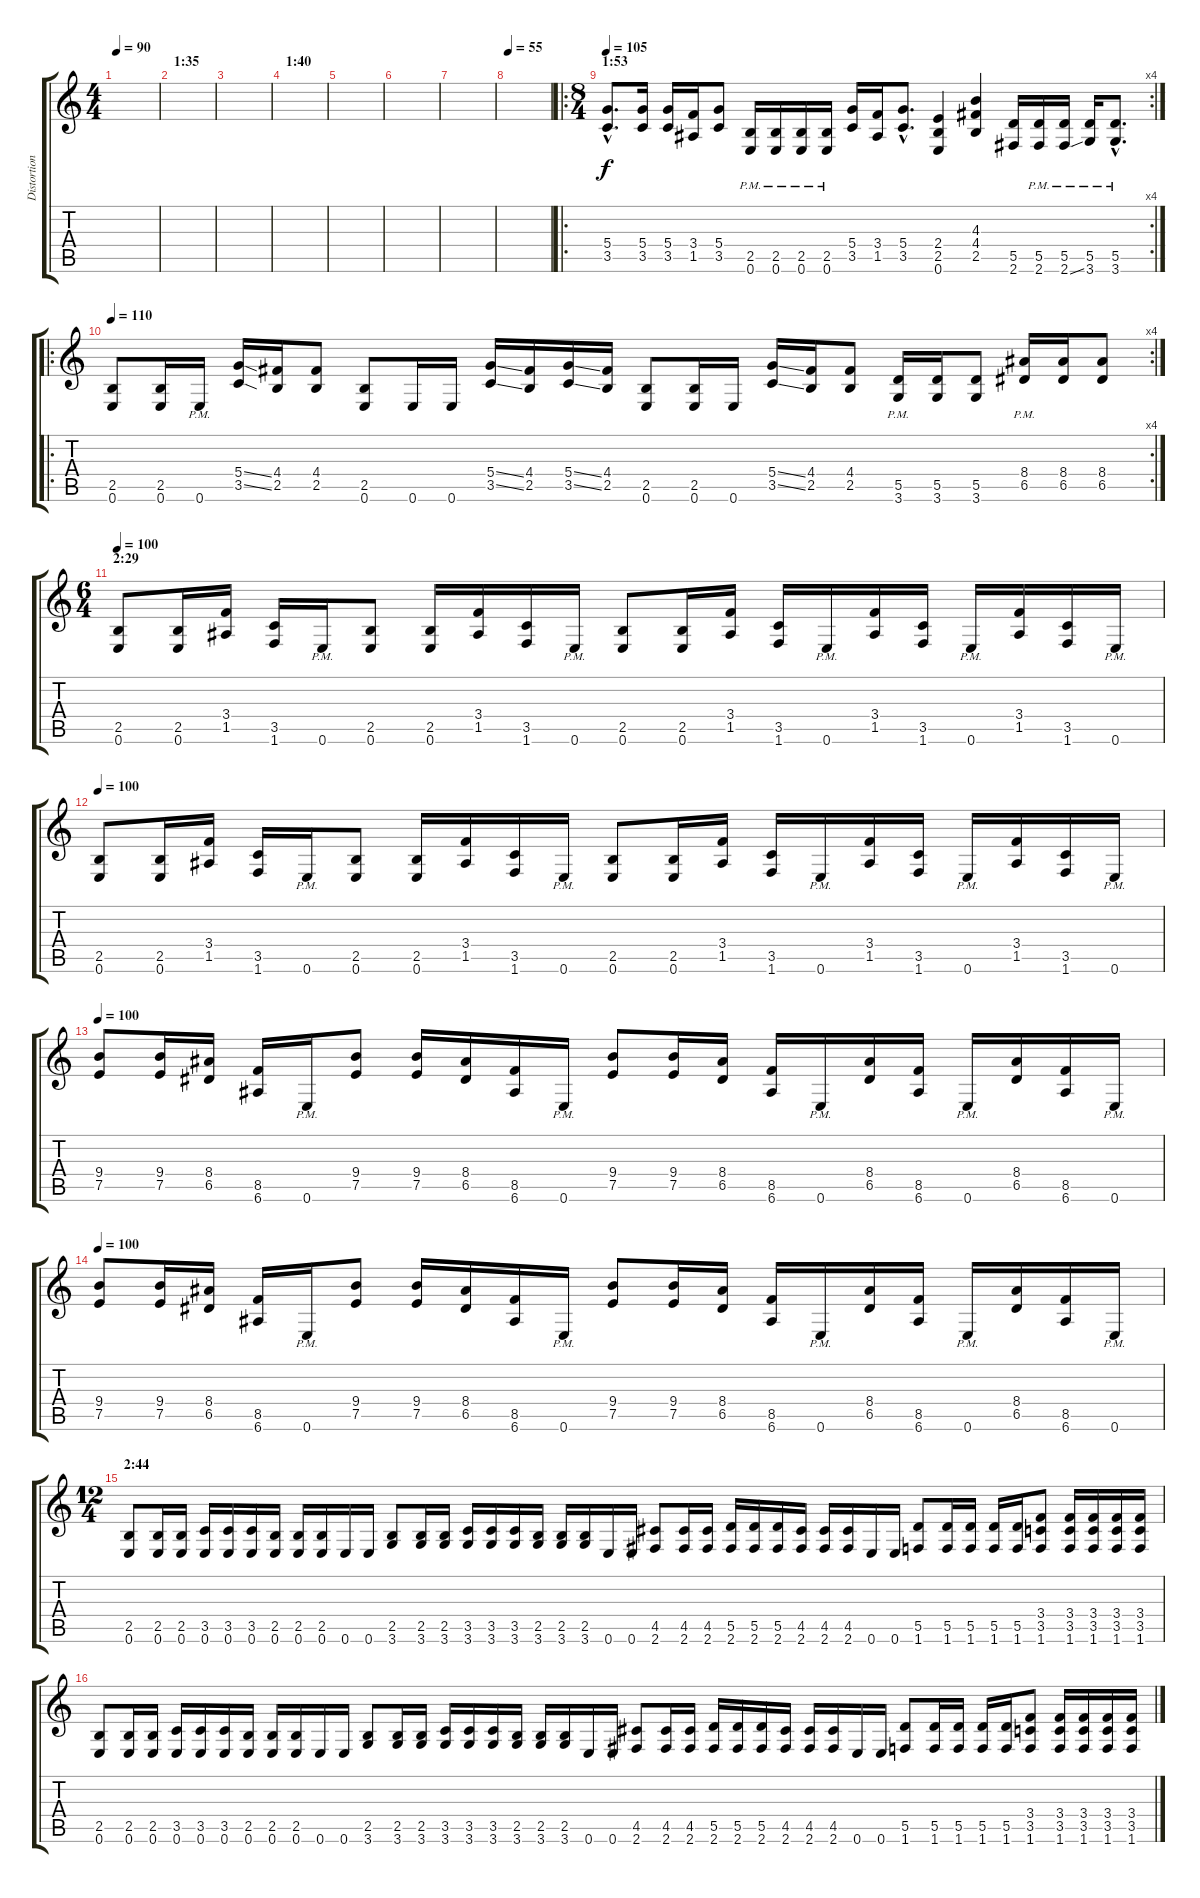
\track ("Distortion Guitar" "Distortion") {instrument distortionguitar}
\staff {score tabs}
\tuning (E4 B3 G3 D3 A2 E2) {hide}
\ts (4 4)
\tempo 90
\clef g2
\ks c
|
\section ("" "1:35")
|
|
\section ("" "1:40")
|
|
|
|
\tempo 55
|
\ro
\rc 4
\ts (8 4)
\section ("" "1:53")
\tempo 105
(5.4{hac} 3.5{hac}).8{d} (5.4 3.5).16 (5.4 3.5).16 (3.4 1.5).16 (5.4 3.5).8 (2.5{pm} 0.6{pm}).16 (2.5 0.6{pm}).16 (2.5{pm} 0.6{pm}).16 (2.5{pm} 0.6{pm}).16 (5.4 3.5).16 (3.4 1.5).16 (5.4{hac} 3.5{hac}).8{d} (2.4 2.5 0.6).4 (4.3 4.4 2.5).4 (5.5 2.6).16 (5.5{pm} 2.6{pm}).16 (5.5{pm} 2.6{ss}).16 (5.5{pm} 3.6).16 (5.5{hac pm} 3.6{hac}).8{d} |
\ro
\rc 4
\tempo 110
(2.5 0.6).8 (2.5 0.6).16 0.6{pm}.16 (5.4{ss} 3.5{ss}).16 (4.4 2.5).16 (4.4 2.5).8 (2.5 0.6).8 0.6.16 0.6.16 (5.4{ss} 3.5{ss}).16 (4.4 2.5).16 (5.4{ss} 3.5{ss}).16 (4.4 2.5).16 (2.5 0.6).8 (2.5 0.6).16 0.6.16 (5.4{ss} 3.5{ss}).16 (4.4 2.5).16 (4.4 2.5).8 (5.5{pm} 3.6{pm}).16 (5.5 3.6).16 (5.5 3.6).8 (8.4{pm} 6.5{pm}).16 (8.4 6.5).16 (8.4 6.5).8 |
\ts (6 4)
\section ("" "2:29")
\tempo 100
(2.5 0.6).8 (2.5 0.6).16 (3.4 1.5).16 (3.5 1.6).16 0.6{pm}.16 (2.5 0.6).8 (2.5 0.6).16 (3.4 1.5).16 (3.5 1.6).16 0.6{pm}.16 (2.5 0.6).8 (2.5 0.6).16 (3.4 1.5).16 (3.5 1.6).16 0.6{pm}.16 (3.4 1.5).16 (3.5 1.6).16 0.6{pm}.16 (3.4 1.5).16 (3.5 1.6).16 0.6{pm}.16 |
\tempo 100
(2.5 0.6).8 (2.5 0.6).16 (3.4 1.5).16 (3.5 1.6).16 0.6{pm}.16 (2.5 0.6).8 (2.5 0.6).16 (3.4 1.5).16 (3.5 1.6).16 0.6{pm}.16 (2.5 0.6).8 (2.5 0.6).16 (3.4 1.5).16 (3.5 1.6).16 0.6{pm}.16 (3.4 1.5).16 (3.5 1.6).16 0.6{pm}.16 (3.4 1.5).16 (3.5 1.6).16 0.6{pm}.16 |
\tempo 100
(9.4 7.5).8 (9.4 7.5).16 (8.4 6.5).16 (8.5 6.6).16 0.6{pm}.16 (9.4 7.5).8 (9.4 7.5).16 (8.4 6.5).16 (8.5 6.6).16 0.6{pm}.16 (9.4 7.5).8 (9.4 7.5).16 (8.4 6.5).16 (8.5 6.6).16 0.6{pm}.16 (8.4 6.5).16 (8.5 6.6).16 0.6{pm}.16 (8.4 6.5).16 (8.5 6.6).16 0.6{pm}.16 |
\tempo 100
(9.4 7.5).8 (9.4 7.5).16 (8.4 6.5).16 (8.5 6.6).16 0.6{pm}.16 (9.4 7.5).8 (9.4 7.5).16 (8.4 6.5).16 (8.5 6.6).16 0.6{pm}.16 (9.4 7.5).8 (9.4 7.5).16 (8.4 6.5).16 (8.5 6.6).16 0.6{pm}.16 (8.4 6.5).16 (8.5 6.6).16 0.6{pm}.16 (8.4 6.5).16 (8.5 6.6).16 0.6{pm}.16 |
\ts (12 4)
\section ("" "2:44")
(2.5 0.6).8 (2.5 0.6).16 (2.5 0.6).16 (3.5 0.6).16 (3.5 0.6).16 (3.5 0.6).16 (2.5 0.6).16 (2.5 0.6).16 (2.5 0.6).16 0.6.16 0.6.16 (2.5 3.6).8 (2.5 3.6).16 (2.5 3.6).16 (3.5 3.6).16 (3.5 3.6).16 (3.5 3.6).16 (2.5 3.6).16 (2.5 3.6).16 (2.5 3.6).16 0.6.16 0.6.16 (4.5 2.6).8 (4.5 2.6).16 (4.5 2.6).16 (5.5 2.6).16 (5.5 2.6).16 (5.5 2.6).16 (4.5 2.6).16 (4.5 2.6).16 (4.5 2.6).16 0.6.16 0.6.16 (5.5 1.6).8 (5.5 1.6).16 (5.5 1.6).16 (5.5 1.6).16 (5.5 1.6).16 (3.4 3.5 1.6).8 (3.4 3.5 1.6).16 (3.4 3.5 1.6).16 (3.4 3.5 1.6).16 (3.4 3.5 1.6).16 |
(2.5 0.6).8 (2.5 0.6).16 (2.5 0.6).16 (3.5 0.6).16 (3.5 0.6).16 (3.5 0.6).16 (2.5 0.6).16 (2.5 0.6).16 (2.5 0.6).16 0.6.16 0.6.16 (2.5 3.6).8 (2.5 3.6).16 (2.5 3.6).16 (3.5 3.6).16 (3.5 3.6).16 (3.5 3.6).16 (2.5 3.6).16 (2.5 3.6).16 (2.5 3.6).16 0.6.16 0.6.16 (4.5 2.6).8 (4.5 2.6).16 (4.5 2.6).16 (5.5 2.6).16 (5.5 2.6).16 (5.5 2.6).16 (4.5 2.6).16 (4.5 2.6).16 (4.5 2.6).16 0.6.16 0.6.16 (5.5 1.6).8 (5.5 1.6).16 (5.5 1.6).16 (5.5 1.6).16 (5.5 1.6).16 (3.4 3.5 1.6).8 (3.4 3.5 1.6).16 (3.4 3.5 1.6).16 (3.4 3.5 1.6).16 (3.4 3.5 1.6).16
